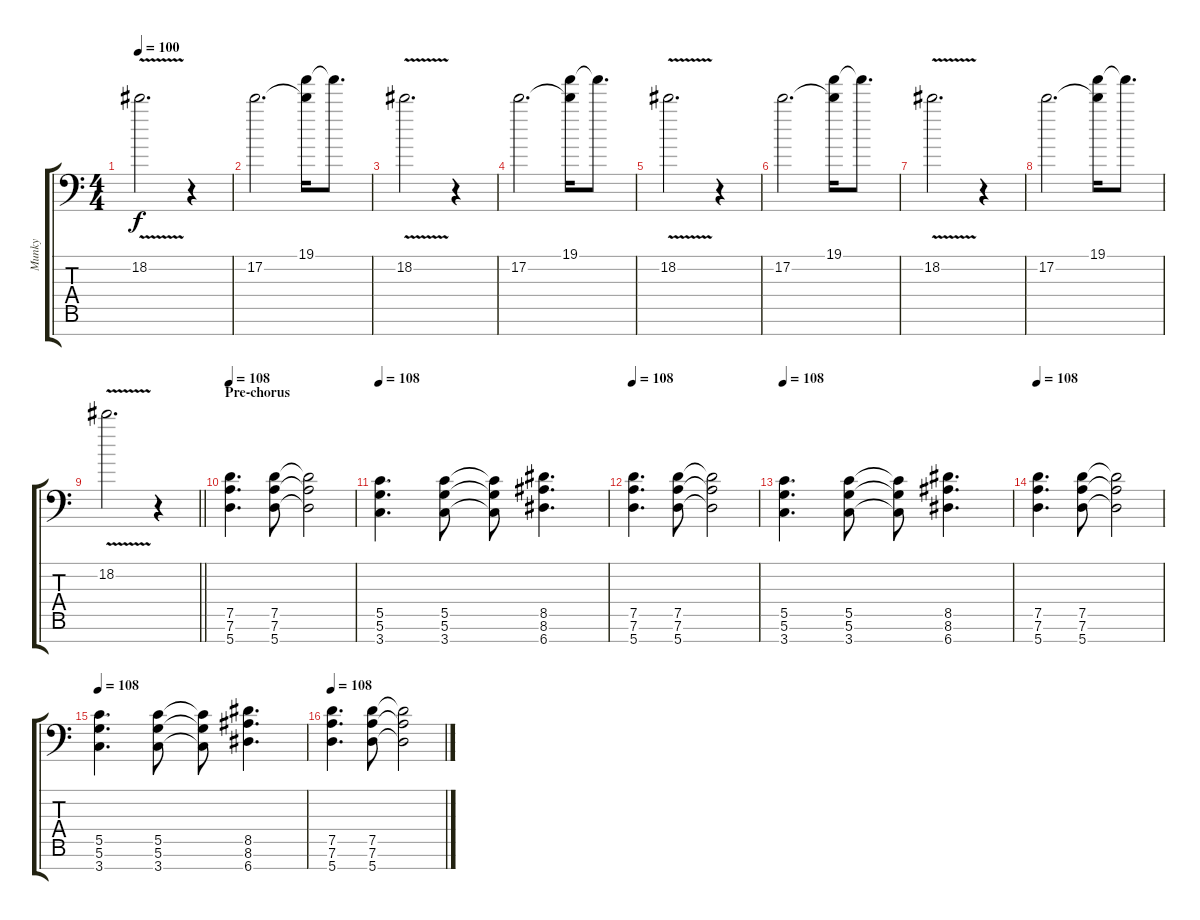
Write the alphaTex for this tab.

\track ("Munky" "Munky") {instrument distortionguitar}
\staff {score tabs}
\tuning (D4 A3 F3 C3 G2 D2 A1) {hide}
\ts (4 4)
\tempo 100
\clef f4
\ks c
18.2{v}.2{d dy f} r.4 |
17.2.2{d} (19.1 17.2{t}).16 19.1{t}.8{d} |
18.2{v}.2{d} r.4 |
17.2.2{d} (19.1 17.2{t}).16 19.1{t}.8{d} |
18.2{v}.2{d} r.4 |
17.2.2{d} (19.1 17.2{t}).16 19.1{t}.8{d} |
18.2{v}.2{d} r.4 |
17.2.2{d} (19.1 17.2{t}).16 19.1{t}.8{d} |
\barLineRight lightlight
18.2{v}.2{d} r.4 |
\section ("" "Pre-chorus")
\tempo 108
(7.5 7.6 5.7).4{d volume 12 balance 10} (7.5 7.6 5.7).8 (7.5{t} 7.6{t} 5.7{t}).2 |
\tempo 108
(5.5 5.6 3.7).4{d} (5.5 5.6 3.7).8 (5.5{t} 5.6{t} 3.7{t}).8 (8.5 8.6 6.7).4{d} |
\tempo 108
(7.5 7.6 5.7).4{d} (7.5 7.6 5.7).8 (7.5{t} 7.6{t} 5.7{t}).2 |
\tempo 108
(5.5 5.6 3.7).4{d} (5.5 5.6 3.7).8 (5.5{t} 5.6{t} 3.7{t}).8 (8.5 8.6 6.7).4{d} |
\tempo 108
(7.5 7.6 5.7).4{d} (7.5 7.6 5.7).8 (7.5{t} 7.6{t} 5.7{t}).2 |
\tempo 108
(5.5 5.6 3.7).4{d} (5.5 5.6 3.7).8 (5.5{t} 5.6{t} 3.7{t}).8 (8.5 8.6 6.7).4{d} |
\tempo 108
(7.5 7.6 5.7).4{d} (7.5 7.6 5.7).8 (7.5{t} 7.6{t} 5.7{t}).2
